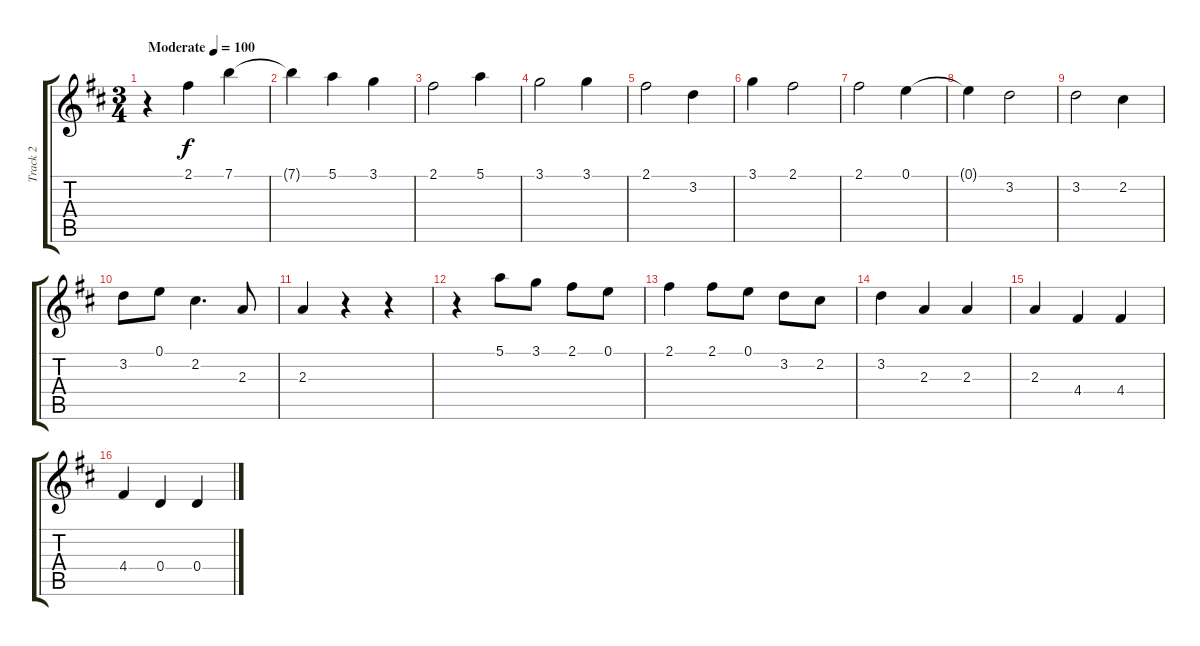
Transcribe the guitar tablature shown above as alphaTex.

\track ("Track 2" "Track 2") {instrument acousticguitarnylon}
\staff {score tabs}
\tuning (E4 B3 G3 D3 A2 E2) {hide}
\ts (3 4)
\tempo (100 "Moderate")
\clef g2
\ks bminor
r.4{dy f instrument acousticguitarnylon} 2.1.4 7.1.4 |
7.1{t}.4 5.1.4 3.1.4 |
2.1.2 5.1.4 |
3.1.2 3.1.4 |
2.1.2 3.2.4 |
3.1.4 2.1.2 |
2.1.2 0.1.4 |
0.1{t}.4 3.2.2 |
3.2.2 2.2.4 |
3.2.8 0.1.8 2.2.4{d} 2.3.8 |
2.3.4 r.4 r.4 |
r.4 5.1.8 3.1.8 2.1.8 0.1.8 |
2.1.4 2.1.8 0.1.8 3.2.8 2.2.8 |
3.2.4 2.3.4 2.3.4 |
2.3.4 4.4.4 4.4.4 |
4.4.4 0.4.4 0.4.4
